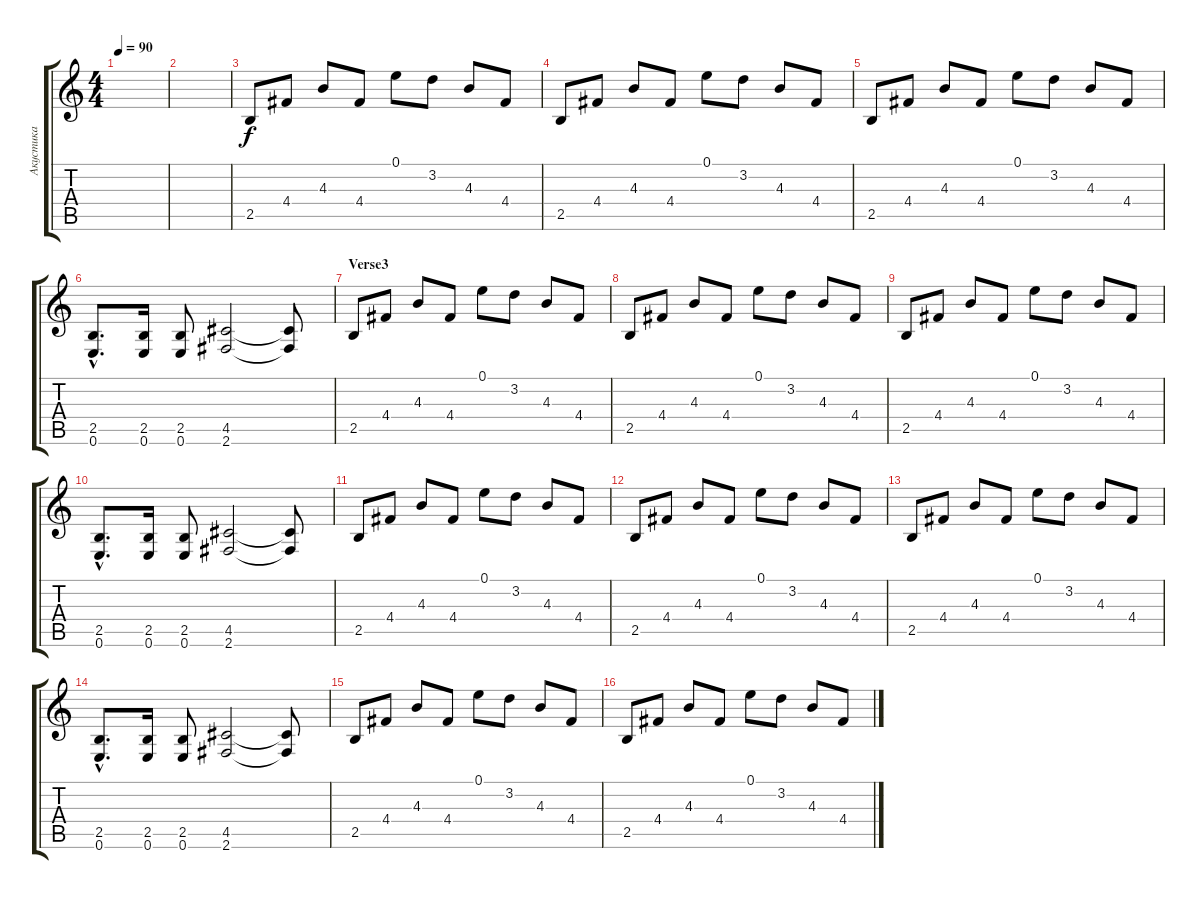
\track ("Акустика" "Акустика") {instrument acousticguitarsteel}
\staff {score tabs}
\tuning (E4 B3 G3 D3 A2 E2) {hide}
\ts (4 4)
\tempo 90
\clef g2
\ks c
|
|
2.5.8 4.4.8 4.3.8 4.4.8 0.1.8 3.2.8 4.3.8 4.4.8 |
2.5.8 4.4.8 4.3.8 4.4.8 0.1.8 3.2.8 4.3.8 4.4.8 |
2.5.8 4.4.8 4.3.8 4.4.8 0.1.8 3.2.8 4.3.8 4.4.8 |
(2.5{hac} 0.6{hac}).8{d} (2.5 0.6).16 (2.5 0.6).8 (4.5 2.6).2 (4.5{t} 2.6{t}).8 |
\section ("" "Verse3")
2.5.8 4.4.8 4.3.8 4.4.8 0.1.8 3.2.8 4.3.8 4.4.8 |
2.5.8 4.4.8 4.3.8 4.4.8 0.1.8 3.2.8 4.3.8 4.4.8 |
2.5.8 4.4.8 4.3.8 4.4.8 0.1.8 3.2.8 4.3.8 4.4.8 |
(2.5{hac} 0.6{hac}).8{d} (2.5 0.6).16 (2.5 0.6).8 (4.5 2.6).2 (4.5{t} 2.6{t}).8 |
2.5.8 4.4.8 4.3.8 4.4.8 0.1.8 3.2.8 4.3.8 4.4.8 |
2.5.8 4.4.8 4.3.8 4.4.8 0.1.8 3.2.8 4.3.8 4.4.8 |
2.5.8 4.4.8 4.3.8 4.4.8 0.1.8 3.2.8 4.3.8 4.4.8 |
(2.5{hac} 0.6{hac}).8{d} (2.5 0.6).16 (2.5 0.6).8 (4.5 2.6).2 (4.5{t} 2.6{t}).8 |
2.5.8 4.4.8 4.3.8 4.4.8 0.1.8 3.2.8 4.3.8 4.4.8 |
2.5.8 4.4.8 4.3.8 4.4.8 0.1.8 3.2.8 4.3.8 4.4.8
